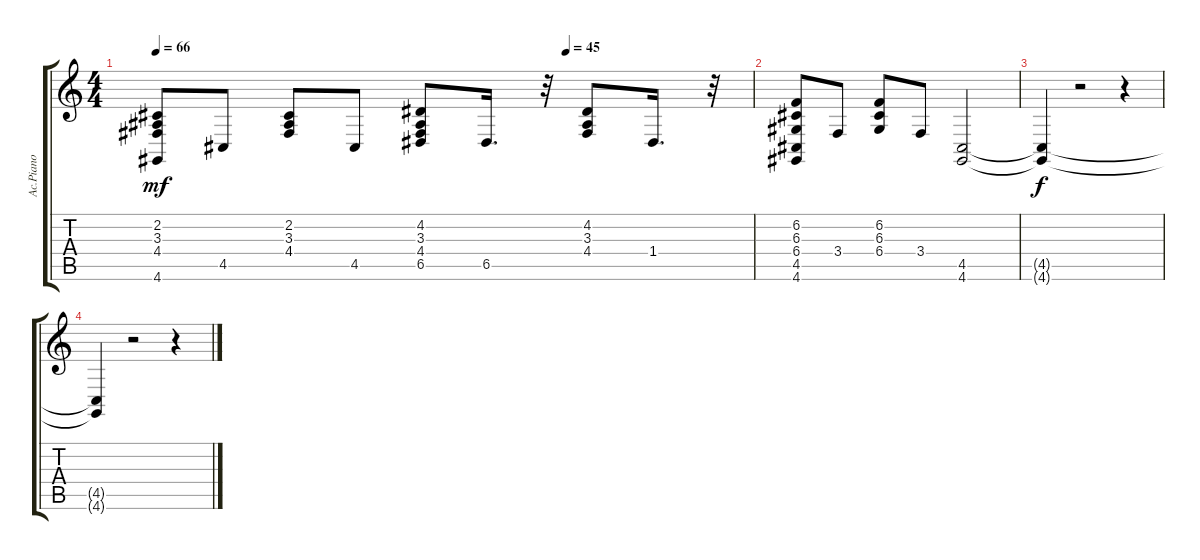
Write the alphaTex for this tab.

\track ("Ac.Piano" "Ac.Piano") {instrument acousticgrandpiano}
\staff {score tabs}
\tuning (E4 B3 G3 D3 A2 E2) {hide}
\ts (4 4)
\tempo 66
\tempo (45 0.6875)
\clef g2
\ks c
(2.2 3.3 4.4 4.6).8{dy mf} 4.5.8 (2.2 3.3 4.4).8 4.5.8 (4.2 3.3 4.4 6.5).8 6.5.16{d} r.32 (4.2 3.3 4.4).8 1.4.16{d} r.32 |
(6.2 6.3 6.4 4.5 4.6).8 3.4.8 (6.2 6.3 6.4).8 3.4.8 (4.5 4.6).2 |
(4.5{t} 4.6{t}).4{dy f} r.2 r.4 |
(4.5{t} 4.6{t}).4 r.2 r.4
